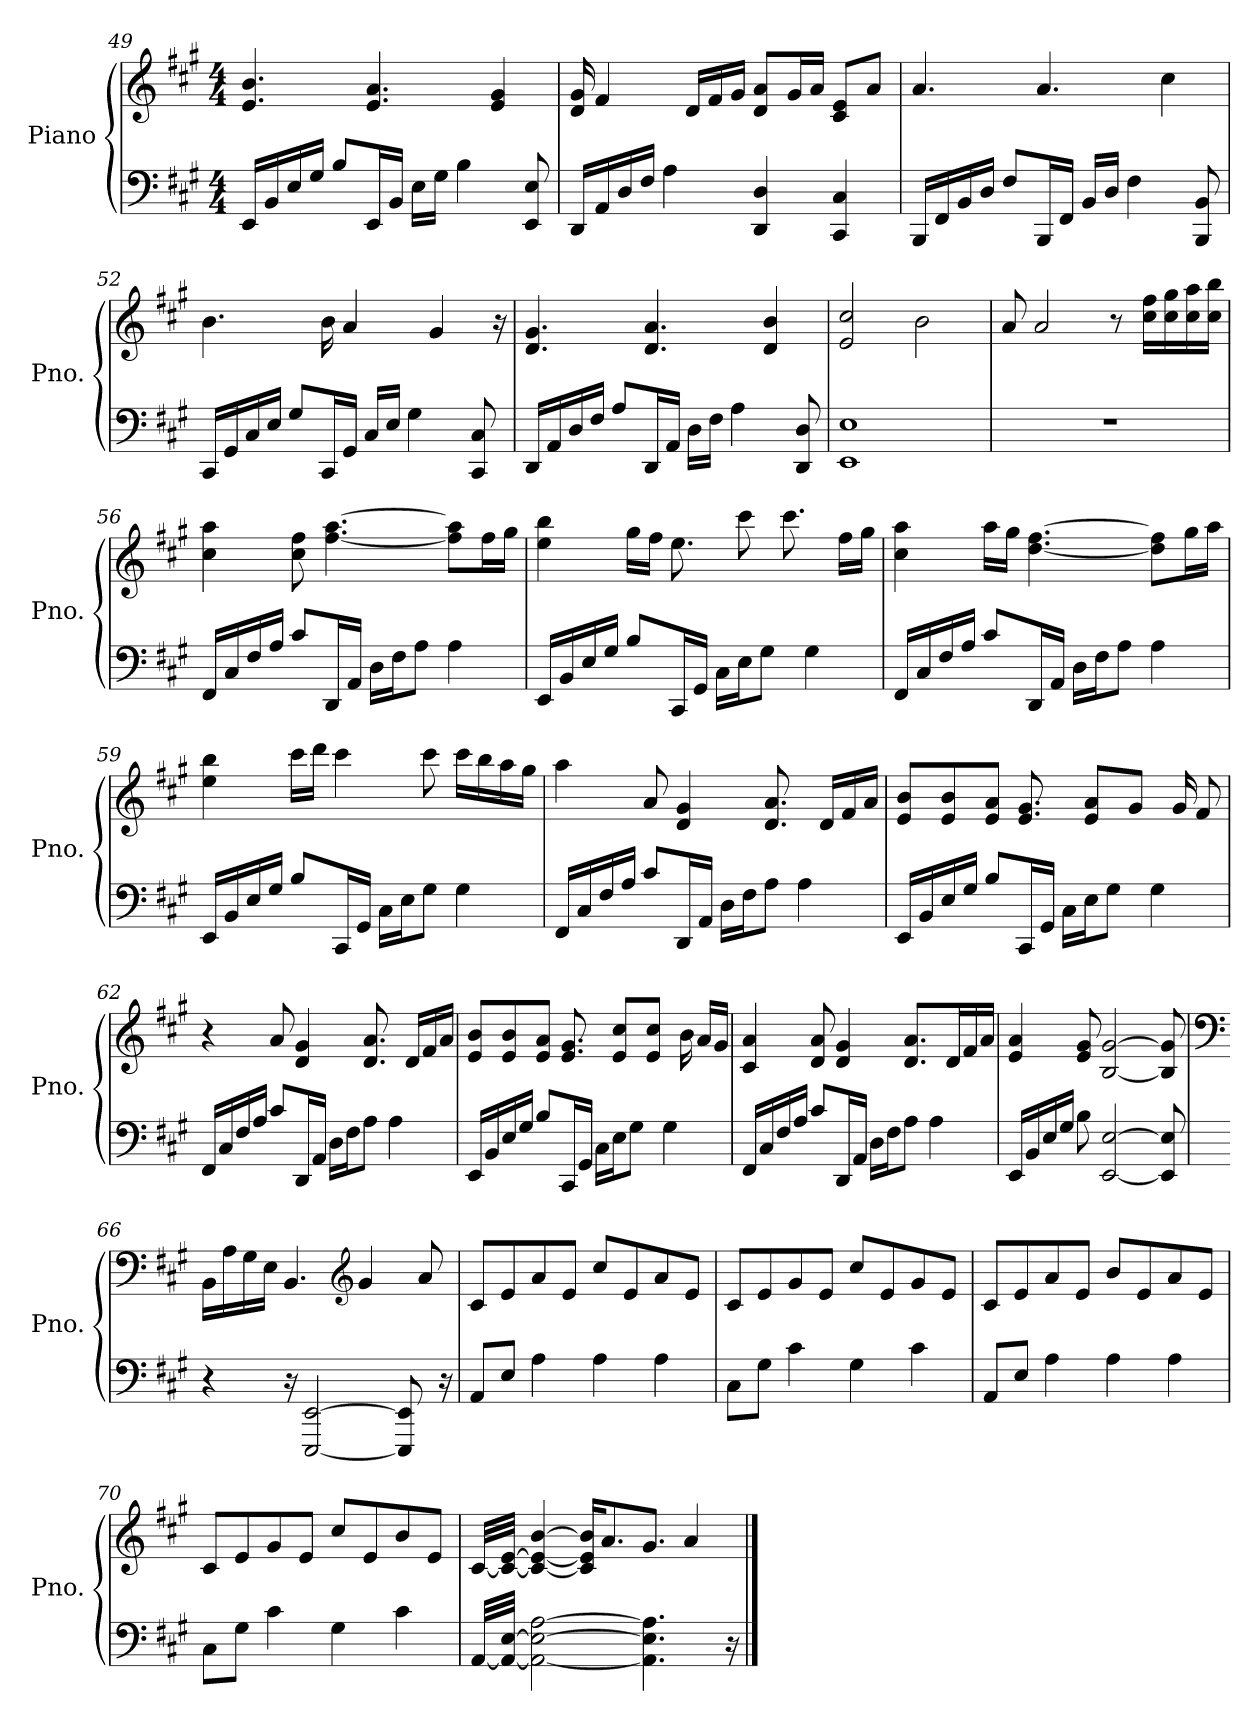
**kern	**kern
*part1	*part1
*staff2	*staff1
*I"Piano	*
*I'Pno.	*
!!LO:LB:g=z
*clefF4	*clefG2
*k[f#c#g#]	*k[f#c#g#]
*M4/4	*M4/4
=49	=49
16EE/LL	4.e/ 4.b/
16BB/	.
16E/	.
16G#/JJ	.
8B/L	.
16EE/L	4.e/ 4.a/
16BB/JJ	.
16E\LL	.
16G#\JJ	.
4B\	.
.	4e/ 4g#/
8EE/ 8E/	.
=50	=50
16DD/LL	16d/ 16g#/
16AA/	4f#/
16D/	.
16F#/JJ	.
4A\	.
.	16d/LL
.	16f#/
.	16g#/JJ
4DD/ 4D/	8d/ 8a/L
.	16g#/L
.	16a/JJ
4CC#/ 4C#/	8c#/ 8e/L
.	8a/J
=51	=51
16BBB/LL	4.a/
16FF#/	.
16BB/	.
16D/JJ	.
8F#/L	.
16BBB/L	4.a/
16FF#/JJ	.
16BB/LL	.
16D/JJ	.
4F#\	.
.	4cc#\
8BBB/ 8BB/	.
!!LO:LB:g=z
=52	=52
16CC#/LL	4.b\
16GG#/	.
16C#/	.
16E/JJ	.
8G#/L	.
16CC#/L	16b\
16GG#/JJ	4a/
16C#/LL	.
16E/JJ	.
4G#\	.
.	4g#/
8CC#/ 8C#/	.
.	16r
=53	=53
16DD/LL	4.d/ 4.g#/
16AA/	.
16D/	.
16F#/JJ	.
8A/L	.
16DD/L	4.d/ 4.a/
16AA/JJ	.
16D\LL	.
16F#\JJ	.
4A\	.
.	4d/ 4b/
8DD/ 8D/	.
=54	=54
1EE 1E	2e/ 2cc#/
.	2b\
=55	=55
1r	8a/
.	2a/
.	8r
.	16cc#\ 16ff#\LL
.	16cc#\ 16gg#\
.	16cc#\ 16aa\
.	16cc#\ 16bb\JJ
!!LO:PB:g=z
=56	=56
16FF#/LL	4cc#\ 4aa\
16C#/	.
16F#/	.
16A/JJ	.
8c#/L	8cc#\ 8ff#\
16DD/L	[4.ff#\ [4.aa\
16AA/JJ	.
16D\LL	.
16F#\J	.
8A\J	.
4A\	8ff#\] 8aa\]L
.	16ff#\L
.	16gg#\JJ
=57	=57
16EE/LL	4ee\ 4bb\
16BB/	.
16E/	.
16G#/JJ	.
8B/L	16gg#\LL
.	16ff#\JJ
16CC#/L	8.ee\
16GG#/JJ	.
16C#\LL	.
16E\J	8ccc#\
8G#\J	.
.	8.ccc#\
4G#\	.
.	16ff#\LL
.	16gg#\JJ
=58	=58
16FF#/LL	4cc#\ 4aa\
16C#/	.
16F#/	.
16A/JJ	.
8c#/L	16aa\LL
.	16gg#\JJ
16DD/L	[4.dd\ [4.ff#\
16AA/JJ	.
16D\LL	.
16F#\J	.
8A\J	.
4A\	8dd\] 8ff#\]L
.	16gg#\L
.	16aa\JJ
!!LO:LB:g=z
=59	=59
16EE/LL	4ee\ 4bb\
16BB/	.
16E/	.
16G#/JJ	.
8B/L	16ccc#\LL
.	16ddd\JJ
16CC#/L	4ccc#\
16GG#/JJ	.
16C#\LL	.
16E\J	.
8G#\J	8ccc#\
4G#\	16ccc#\LL
.	16bb\
.	16aa\
.	16gg#\JJ
=60	=60
16FF#/LL	4aa\
16C#/	.
16F#/	.
16A/JJ	.
8c#/L	8a/
16DD/L	4d/ 4g#/
16AA/JJ	.
16D\LL	.
16F#\J	.
8A\J	8.d/ 8.a/
4A\	.
.	16d/LL
.	16f#/
.	16a/JJ
=61	=61
16EE/LL	8e/ 8b/L
16BB/	.
16E/	8e/ 8b/
16G#/JJ	.
8B/L	8e/ 8a/J
16CC#/L	8.e/ 8.g#/
16GG#/JJ	.
16C#\LL	.
16E\J	8e/ 8a/L
8G#\J	.
.	8g#/J
4G#\	.
.	16g#/
.	8f#/
!!LO:LB:g=z
=62	=62
16FF#/LL	4r
16C#/	.
16F#/	.
16A/JJ	.
8c#/L	8a/
16DD/L	4d/ 4g#/
16AA/JJ	.
16D\LL	.
16F#\J	.
8A\J	8.d/ 8.a/
4A\	.
.	16d/LL
.	16f#/
.	16a/JJ
=63	=63
16EE/LL	8e/ 8b/L
16BB/	.
16E/	8e/ 8b/
16G#/JJ	.
8B/L	8e/ 8a/J
16CC#/L	8.e/ 8.g#/
16GG#/JJ	.
16C#\LL	.
16E\J	8e/ 8cc#/L
8G#\J	.
.	8e/ 8cc#/J
4G#\	.
.	16b\
.	16a/LL
.	16g#/JJ
=64	=64
16FF#/LL	4c#/ 4a/
16C#/	.
16F#/	.
16A/JJ	.
8c#/L	8d/ 8a/
16DD/L	4d/ 4g#/
16AA/JJ	.
16D\LL	.
16F#\J	.
8A\J	8.d/ 8.a/L
4A\	.
.	16d/L
.	16f#/
.	16a/JJ
!!LO:LB:g=z
=65	=65
16EE/LL	4e/ 4a/
16BB/	.
16E/	.
16G#/JJ	.
8B\	8e/ 8g#/
[2EE/ [2E/	[2B/ [2g#/
8EE/] 8E/]	8B/] 8g#/]
=66	=66
*	*clefF4
4r	16BB\LL
.	16A\
.	16G#\
.	16E\JJ
16r	4.BB/
[2EEE/ [2EE/	.
*	*clefG2
.	4g#/
8EEE/] 8EE/]	.
.	8a/
16r	.
=67	=67
8AA/L	8c#/L
8E/J	8e/
4A\	8a/
.	8e/J
4A\	8cc#/L
.	8e/
4A\	8a/
.	8e/J
=68	=68
8C#\L	8c#/L
8G#\J	8e/
4c#\	8g#/
.	8e/J
4G#\	8cc#/L
.	8e/
4c#\	8g#/
.	8e/J
!!LO:LB:g=z
=69	=69
8AA/L	8c#/L
8E/J	8e/
4A\	8a/
.	8e/J
4A\	8b/L
.	8e/
4A\	8a/
.	8e/J
=70	=70
8C#\L	8c#/L
8G#\J	8e/
4c#\	8g#/
.	8e/J
4G#\	8cc#/L
.	8e/
4c#\	8b/
.	8e/J
=71	=71
[32AA/LLL	[32c#/LLL
32AA/_ [32E/JJJ	32c#/_ [32e/JJJ
2AA\_ 2E\_ [2A\	4c#/_ 4e/_ [4b/
.	16c#/] 16e/] 16b/]KL
.	8.a/
4.AA\] 4.E\] 4.A\]	8.g#/J
.	4a/
16r	.
==	==
*-	*-
